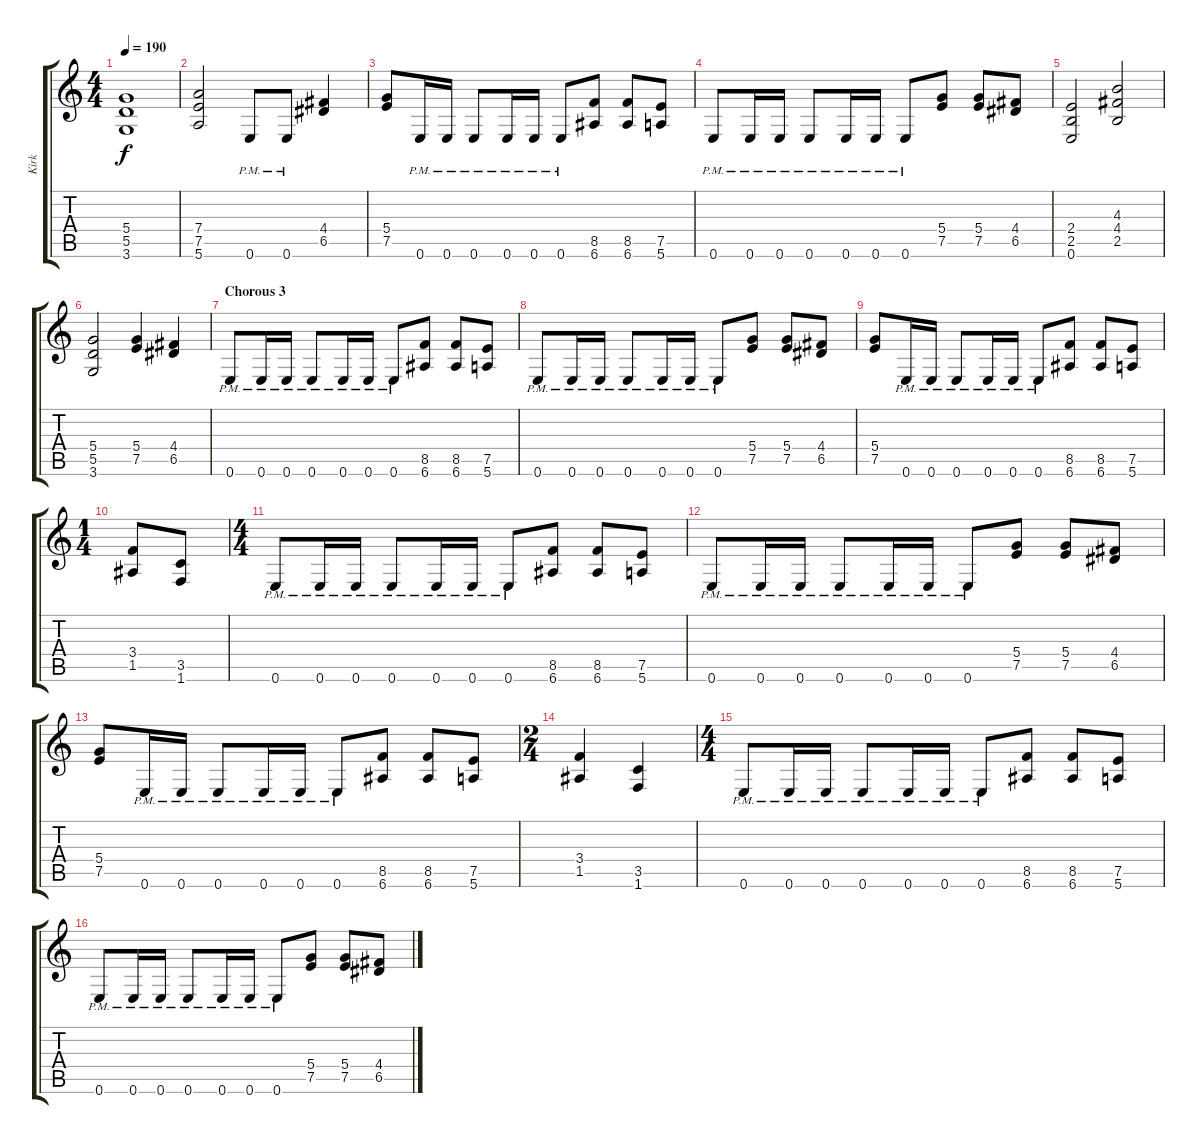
\track ("Kirk" "Kirk") {instrument distortionguitar}
\staff {score tabs}
\tuning (E4 B3 G3 D3 A2 E2) {hide}
\ts (4 4)
\tempo 190
\clef g2
\ks c
(5.4 5.5 3.6).1{dy f} |
(7.4 7.5 5.6).2 0.6{pm}.8 0.6{pm}.8 (4.4 6.5).4 |
(5.4 7.5).8 0.6{pm}.16 0.6{pm}.16 0.6{pm}.8 0.6{pm}.16 0.6{pm}.16 0.6{pm}.8 (8.5 6.6).8 (8.5 6.6).8 (7.5 5.6).8 |
0.6{pm}.8 0.6{pm}.16 0.6{pm}.16 0.6{pm}.8 0.6{pm}.16 0.6{pm}.16 0.6{pm}.8 (5.4 7.5).8 (5.4 7.5).8 (4.4 6.5).8 |
(2.4 2.5 0.6).2 (4.3 4.4 2.5).2 |
(5.4 5.5 3.6).2 (5.4 7.5).4 (4.4 6.5).4 |
\section ("" "Chorous 3")
0.6{pm}.8 0.6{pm}.16 0.6{pm}.16 0.6{pm}.8 0.6{pm}.16 0.6{pm}.16 0.6{pm}.8 (8.5 6.6).8 (8.5 6.6).8 (7.5 5.6).8 |
0.6{pm}.8 0.6{pm}.16 0.6{pm}.16 0.6{pm}.8 0.6{pm}.16 0.6{pm}.16 0.6{pm}.8 (5.4 7.5).8 (5.4 7.5).8 (4.4 6.5).8 |
(5.4 7.5).8 0.6{pm}.16 0.6{pm}.16 0.6{pm}.8 0.6{pm}.16 0.6{pm}.16 0.6{pm}.8 (8.5 6.6).8 (8.5 6.6).8 (7.5 5.6).8 |
\ts (1 4)
(3.4 1.5).8 (3.5 1.6).8 |
\ts (4 4)
0.6{pm}.8 0.6{pm}.16 0.6{pm}.16 0.6{pm}.8 0.6{pm}.16 0.6{pm}.16 0.6{pm}.8 (8.5 6.6).8 (8.5 6.6).8 (7.5 5.6).8 |
0.6{pm}.8 0.6{pm}.16 0.6{pm}.16 0.6{pm}.8 0.6{pm}.16 0.6{pm}.16 0.6{pm}.8 (5.4 7.5).8 (5.4 7.5).8 (4.4 6.5).8 |
(5.4 7.5).8 0.6{pm}.16 0.6{pm}.16 0.6{pm}.8 0.6{pm}.16 0.6{pm}.16 0.6{pm}.8 (8.5 6.6).8 (8.5 6.6).8 (7.5 5.6).8 |
\ts (2 4)
(3.4 1.5).4 (3.5 1.6).4 |
\ts (4 4)
0.6{pm}.8 0.6{pm}.16 0.6{pm}.16 0.6{pm}.8 0.6{pm}.16 0.6{pm}.16 0.6{pm}.8 (8.5 6.6).8 (8.5 6.6).8 (7.5 5.6).8 |
0.6{pm}.8 0.6{pm}.16 0.6{pm}.16 0.6{pm}.8 0.6{pm}.16 0.6{pm}.16 0.6{pm}.8 (5.4 7.5).8 (5.4 7.5).8 (4.4 6.5).8
